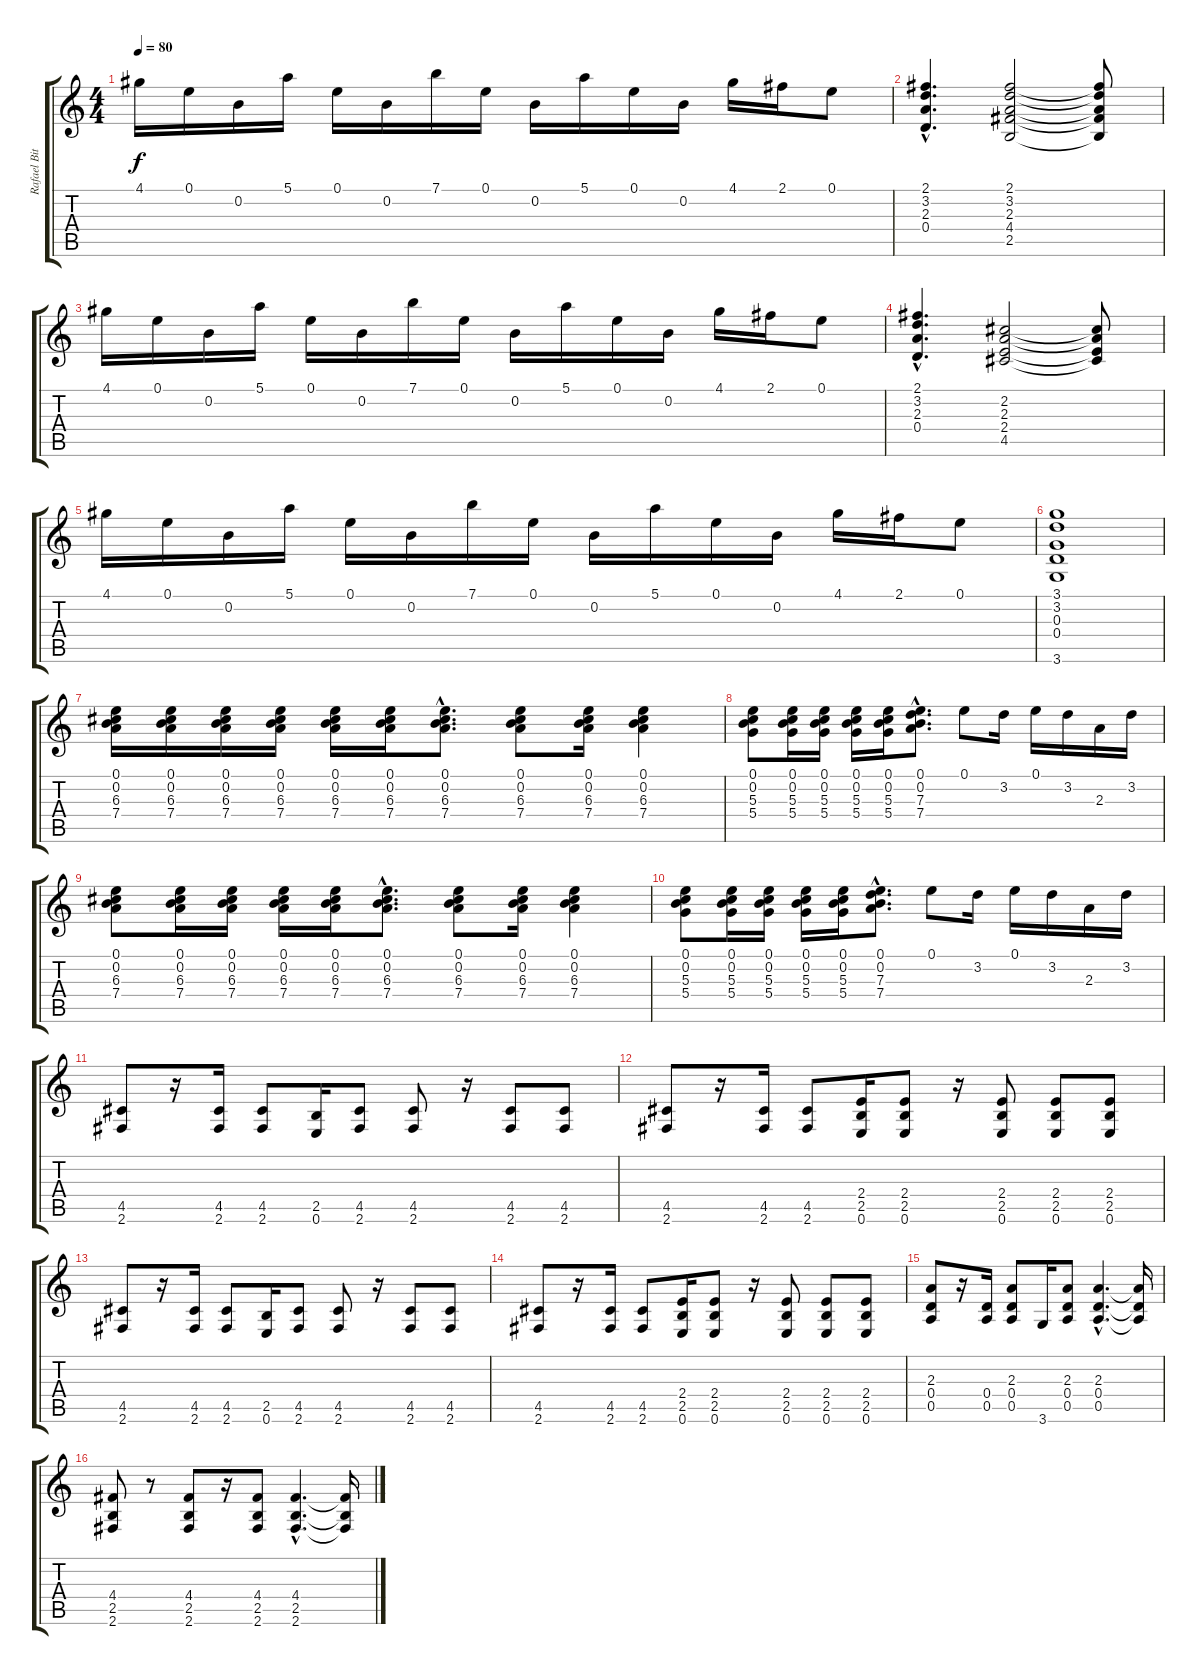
\track ("Rafael Bittecourt" "Rafael Bit") {instrument acousticguitarsteel}
\staff {score tabs}
\tuning (E4 B3 G3 D3 A2 E2) {hide}
\ts (4 4)
\tempo 80
\clef g2
\ks c
4.1.16{dy f} 0.1.16 0.2.16 5.1.16 0.1.16 0.2.16 7.1.16 0.1.16 0.2.16 5.1.16 0.1.16 0.2.16 4.1.16 2.1.16 0.1.8 |
(2.1{hac} 3.2{hac} 2.3{hac} 0.4{hac}).4{d} (2.1 3.2 2.3 4.4 2.5).2 (2.1{t} 3.2{t} 2.3{t} 4.4{t} 2.5{t}).8 |
4.1.16 0.1.16 0.2.16 5.1.16 0.1.16 0.2.16 7.1.16 0.1.16 0.2.16 5.1.16 0.1.16 0.2.16 4.1.16 2.1.16 0.1.8 |
(2.1{hac} 3.2{hac} 2.3{hac} 0.4{hac}).4{d} (2.2 2.3 2.4 4.5).2 (2.2{t} 2.3{t} 2.4{t} 4.5{t}).8 |
4.1.16 0.1.16 0.2.16 5.1.16 0.1.16 0.2.16 7.1.16 0.1.16 0.2.16 5.1.16 0.1.16 0.2.16 4.1.16 2.1.16 0.1.8 |
(3.1 3.2 0.3 0.4 3.6).1 |
(0.1 0.2 6.3 7.4).16 (0.1 0.2 6.3 7.4).16 (0.1 0.2 6.3 7.4).16 (0.1 0.2 6.3 7.4).16 (0.1 0.2 6.3 7.4).16 (0.1 0.2 6.3 7.4).16 (0.1{hac} 0.2{hac} 6.3{hac} 7.4{hac}).8{d} (0.1 0.2 6.3 7.4).8 (0.1 0.2 6.3 7.4).16 (0.1 0.2 6.3 7.4).4 |
(0.1 0.2 5.3 5.4).8 (0.1 0.2 5.3 5.4).16 (0.1 0.2 5.3 5.4).16 (0.1 0.2 5.3 5.4).16 (0.1 0.2 5.3 5.4).16 (0.1{hac} 0.2{hac} 7.3{hac} 7.4{hac}).8{d} 0.1.8 3.2.16 0.1.16 3.2.16 2.3.16 3.2.16 |
(0.1 0.2 6.3 7.4).8 (0.1 0.2 6.3 7.4).16 (0.1 0.2 6.3 7.4).16 (0.1 0.2 6.3 7.4).16 (0.1 0.2 6.3 7.4).16 (0.1{hac} 0.2{hac} 6.3{hac} 7.4{hac}).8{d} (0.1 0.2 6.3 7.4).8 (0.1 0.2 6.3 7.4).16 (0.1 0.2 6.3 7.4).4 |
(0.1 0.2 5.3 5.4).8 (0.1 0.2 5.3 5.4).16 (0.1 0.2 5.3 5.4).16 (0.1 0.2 5.3 5.4).16 (0.1 0.2 5.3 5.4).16 (0.1{hac} 0.2{hac} 7.3{hac} 7.4{hac}).8{d} 0.1.8 3.2.16 0.1.16 3.2.16 2.3.16 3.2.16 |
(4.5 2.6).8 r.16 (4.5 2.6).16 (4.5 2.6).8 (2.5 0.6).16 (4.5 2.6).8 (4.5 2.6).8 r.16 (4.5 2.6).8 (4.5 2.6).8 |
(4.5 2.6).8 r.16 (4.5 2.6).16 (4.5 2.6).8 (2.4 2.5 0.6).16 (2.4 2.5 0.6).8 r.16 (2.4 2.5 0.6).8 (2.4 2.5 0.6).8 (2.4 2.5 0.6).8 |
(4.5 2.6).8 r.16 (4.5 2.6).16 (4.5 2.6).8 (2.5 0.6).16 (4.5 2.6).8 (4.5 2.6).8 r.16 (4.5 2.6).8 (4.5 2.6).8 |
(4.5 2.6).8 r.16 (4.5 2.6).16 (4.5 2.6).8 (2.4 2.5 0.6).16 (2.4 2.5 0.6).8 r.16 (2.4 2.5 0.6).8 (2.4 2.5 0.6).8 (2.4 2.5 0.6).8 |
(2.3 0.4 0.5).8 r.16 (0.4 0.5).16 (2.3 0.4 0.5).8 3.6.16 (2.3 0.4 0.5).8 (2.3{hac} 0.4{hac} 0.5{hac}).4{d} (2.3{t} 0.4{t} 0.5{t}).16 |
(4.4 2.5 2.6).8 r.8 (4.4 2.5 2.6).8 r.16 (4.4 2.5 2.6).8 (4.4{hac} 2.5{hac} 2.6{hac}).4{d} (4.4{t} 2.5{t} 2.6{t}).16
